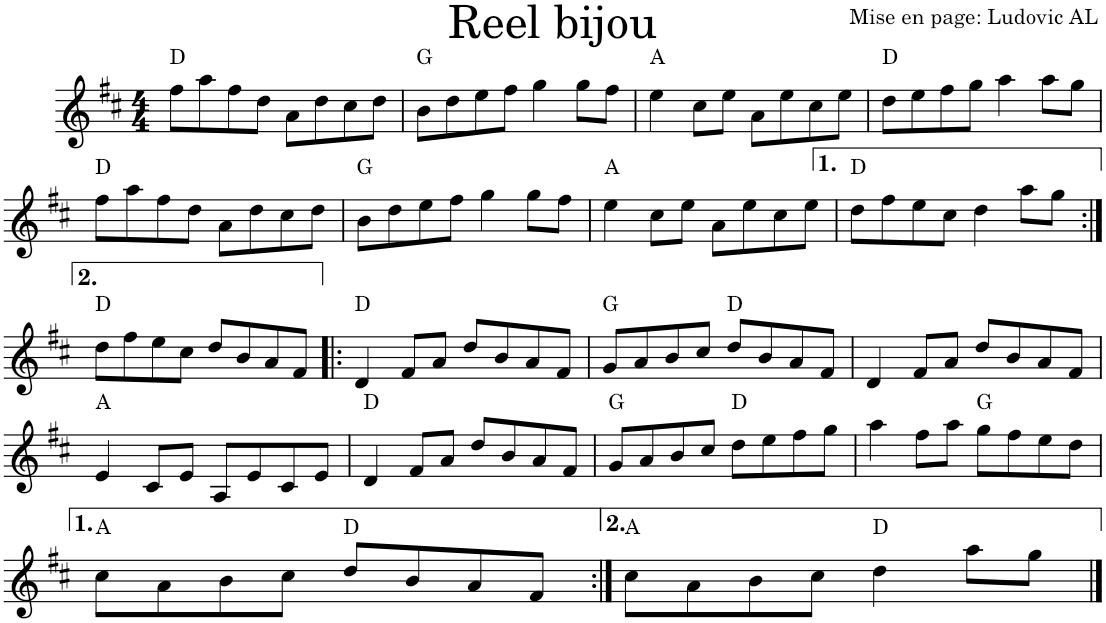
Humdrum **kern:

**kern	**harte
*part1	*part1
*staff1	*
*I"Voice	*
*I'V	*
*clefG2	*
*k[f#c#]	*
*M4/4	*
=1	=1
8ff#\L	D:maj
8aa\	.
8ff#\	.
8dd\J	.
8a\L	.
8dd\	.
8cc#\	.
8dd\J	.
=2	=2
8b\L	G:maj
8dd\	.
8ee\	.
8ff#\J	.
4gg\	.
8gg\L	.
8ff#\J	.
=3	=3
4ee\	A:maj
8cc#\L	.
8ee\J	.
8a\L	.
8ee\	.
8cc#\	.
8ee\J	.
=4	=4
8dd\L	D:maj
8ee\	.
8ff#\	.
8gg\J	.
4aa\	.
8aa\L	.
8gg\J	.
!!LO:LB:g=z
=5	=5
8ff#\L	D:maj
8aa\	.
8ff#\	.
8dd\J	.
8a\L	.
8dd\	.
8cc#\	.
8dd\J	.
=6	=6
8b\L	G:maj
8dd\	.
8ee\	.
8ff#\J	.
4gg\	.
8gg\L	.
8ff#\J	.
=7	=7
4ee\	A:maj
8cc#\L	.
8ee\J	.
8a\L	.
8ee\	.
8cc#\	.
8ee\J	.
=8	=8
8dd\L	D:maj
8ff#\	.
8ee\	.
8cc#\J	.
4dd\	.
8aa\L	.
8gg\J	.
!!LO:LB:g=z
=9:|!	=9:|!
8dd\L	D:maj
8ff#\	.
8ee\	.
8cc#\J	.
8dd/L	.
8b/	.
8a/	.
8f#/J	.
=10!|:	=10!|:
4d/	D:maj
8f#/L	.
8a/J	.
8dd/L	.
8b/	.
8a/	.
8f#/J	.
=11	=11
8g/L	G:maj
8a/	.
8b/	.
8cc#/J	.
8dd/L	D:maj
8b/	.
8a/	.
8f#/J	.
=12	=12
4d/	.
8f#/L	.
8a/J	.
8dd/L	.
8b/	.
8a/	.
8f#/J	.
!!LO:LB:g=z
=13	=13
4e/	A:maj
8c#/L	.
8e/J	.
8A/L	.
8e/	.
8c#/	.
8e/J	.
=14	=14
4d/	D:maj
8f#/L	.
8a/J	.
8dd/L	.
8b/	.
8a/	.
8f#/J	.
=15	=15
8g/L	G:maj
8a/	.
8b/	.
8cc#/J	.
8dd\L	D:maj
8ee\	.
8ff#\	.
8gg\J	.
=16	=16
4aa\	.
8ff#\L	.
8aa\J	.
8gg\L	G:maj
8ff#\	.
8ee\	.
8dd\J	.
!!LO:LB:g=z
=17	=17
8cc#\L	A:maj
8a\	.
8b\	.
8cc#\J	.
8dd/L	D:maj
8b/	.
8a/	.
8f#/J	.
=18:|!	=18:|!
8cc#\L	A:maj
8a\	.
8b\	.
8cc#\J	.
4dd\	D:maj
8aa\L	.
8gg\J	.
==	==
*-	*-
